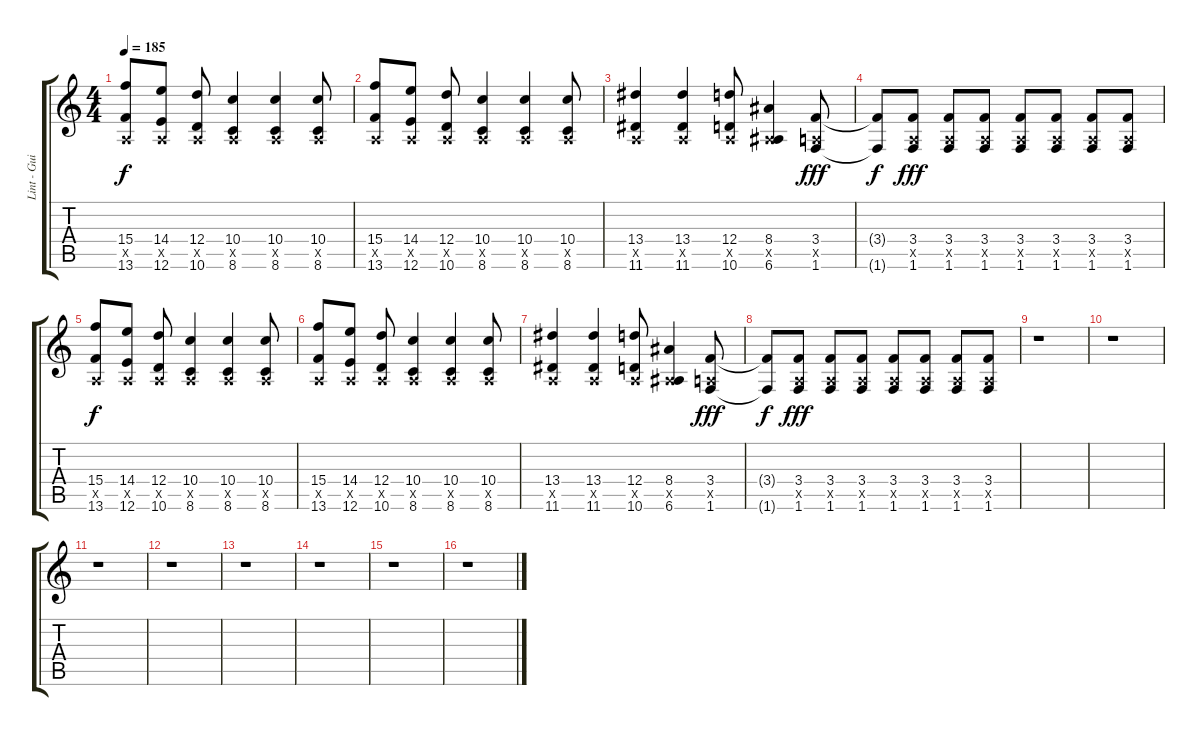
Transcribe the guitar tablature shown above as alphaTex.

\track ("Lint - Guitar Lead" "Lint - Gui") {instrument distortionguitar}
\staff {score tabs}
\tuning (E4 B3 G3 D3 A2 E2) {hide}
\ts (4 4)
\tempo 185
\clef g2
\ks c
(15.4 0.5{x} 13.6).8{dy f} (14.4 0.5{x} 12.6).8 (12.4 0.5{x} 10.6).8 (10.4 0.5{x} 8.6).4 (10.4 0.5{x} 8.6).4 (10.4 0.5{x} 8.6).8 |
(15.4 0.5{x} 13.6).8 (14.4 0.5{x} 12.6).8 (12.4 0.5{x} 10.6).8 (10.4 0.5{x} 8.6).4 (10.4 0.5{x} 8.6).4 (10.4 0.5{x} 8.6).8 |
(13.4 0.5{x} 11.6).4 (13.4 0.5{x} 11.6).4 (12.4 0.5{x} 10.6).8 (8.4 0.5{x} 6.6).4 (3.4 0.5{x} 1.6).8{dy fff} |
(3.4{t} 1.6{t}).8{dy f} (3.4 0.5{x} 1.6).8{dy fff} (3.4 0.5{x} 1.6).8 (3.4 0.5{x} 1.6).8 (3.4 0.5{x} 1.6).8 (3.4 0.5{x} 1.6).8 (3.4 0.5{x} 1.6).8 (3.4 0.5{x} 1.6).8 |
(15.4 0.5{x} 13.6).8{dy f} (14.4 0.5{x} 12.6).8 (12.4 0.5{x} 10.6).8 (10.4 0.5{x} 8.6).4 (10.4 0.5{x} 8.6).4 (10.4 0.5{x} 8.6).8 |
(15.4 0.5{x} 13.6).8 (14.4 0.5{x} 12.6).8 (12.4 0.5{x} 10.6).8 (10.4 0.5{x} 8.6).4 (10.4 0.5{x} 8.6).4 (10.4 0.5{x} 8.6).8 |
(13.4 0.5{x} 11.6).4 (13.4 0.5{x} 11.6).4 (12.4 0.5{x} 10.6).8 (8.4 0.5{x} 6.6).4 (3.4 0.5{x} 1.6).8{dy fff} |
(3.4{t} 1.6{t}).8{dy f} (3.4 0.5{x} 1.6).8{dy fff} (3.4 0.5{x} 1.6).8 (3.4 0.5{x} 1.6).8 (3.4 0.5{x} 1.6).8 (3.4 0.5{x} 1.6).8 (3.4 0.5{x} 1.6).8 (3.4 0.5{x} 1.6).8 |
r.1 |
r.1 |
r.1 |
r.1 |
r.1 |
r.1 |
r.1 |
r.1
